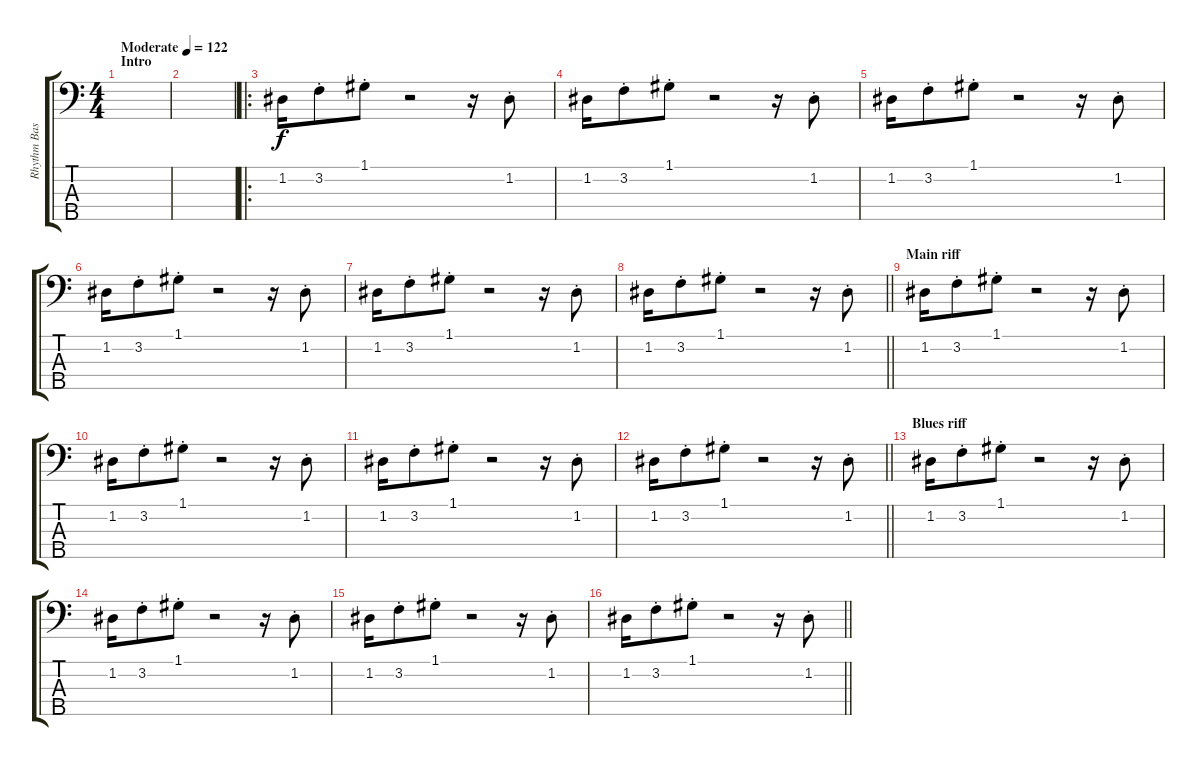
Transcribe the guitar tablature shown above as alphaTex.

\track ("Rhythm Bass" "Rhythm Bas") {instrument slapbass1}
\staff {score tabs}
\tuning (G2 D2 A1 E1 B0) {hide}
\ts (4 4)
\section ("" "Intro")
\tempo (122 "Moderate")
\clef f4
\ks c
|
|
\ro
1.2.16 3.2{st}.8 1.1{st}.8 r.2 r.16 1.2{st}.8 |
1.2.16 3.2{st}.8 1.1{st}.8 r.2 r.16 1.2{st}.8 |
1.2.16 3.2{st}.8 1.1{st}.8 r.2 r.16 1.2{st}.8 |
1.2.16 3.2{st}.8 1.1{st}.8 r.2 r.16 1.2{st}.8 |
1.2.16 3.2{st}.8 1.1{st}.8 r.2 r.16 1.2{st}.8 |
\barLineRight lightlight
1.2.16 3.2{st}.8 1.1{st}.8 r.2 r.16 1.2{st}.8 |
\section ("" "Main riff")
1.2.16 3.2{st}.8 1.1{st}.8 r.2 r.16 1.2{st}.8 |
1.2.16 3.2{st}.8 1.1{st}.8 r.2 r.16 1.2{st}.8 |
1.2.16 3.2{st}.8 1.1{st}.8 r.2 r.16 1.2{st}.8 |
\barLineRight lightlight
1.2.16 3.2{st}.8 1.1{st}.8 r.2 r.16 1.2{st}.8 |
\section ("" "Blues riff")
1.2.16 3.2{st}.8 1.1{st}.8 r.2 r.16 1.2{st}.8 |
1.2.16 3.2{st}.8 1.1{st}.8 r.2 r.16 1.2{st}.8 |
1.2.16 3.2{st}.8 1.1{st}.8 r.2 r.16 1.2{st}.8 |
\barLineRight lightlight
1.2.16 3.2{st}.8 1.1{st}.8 r.2 r.16 1.2{st}.8
